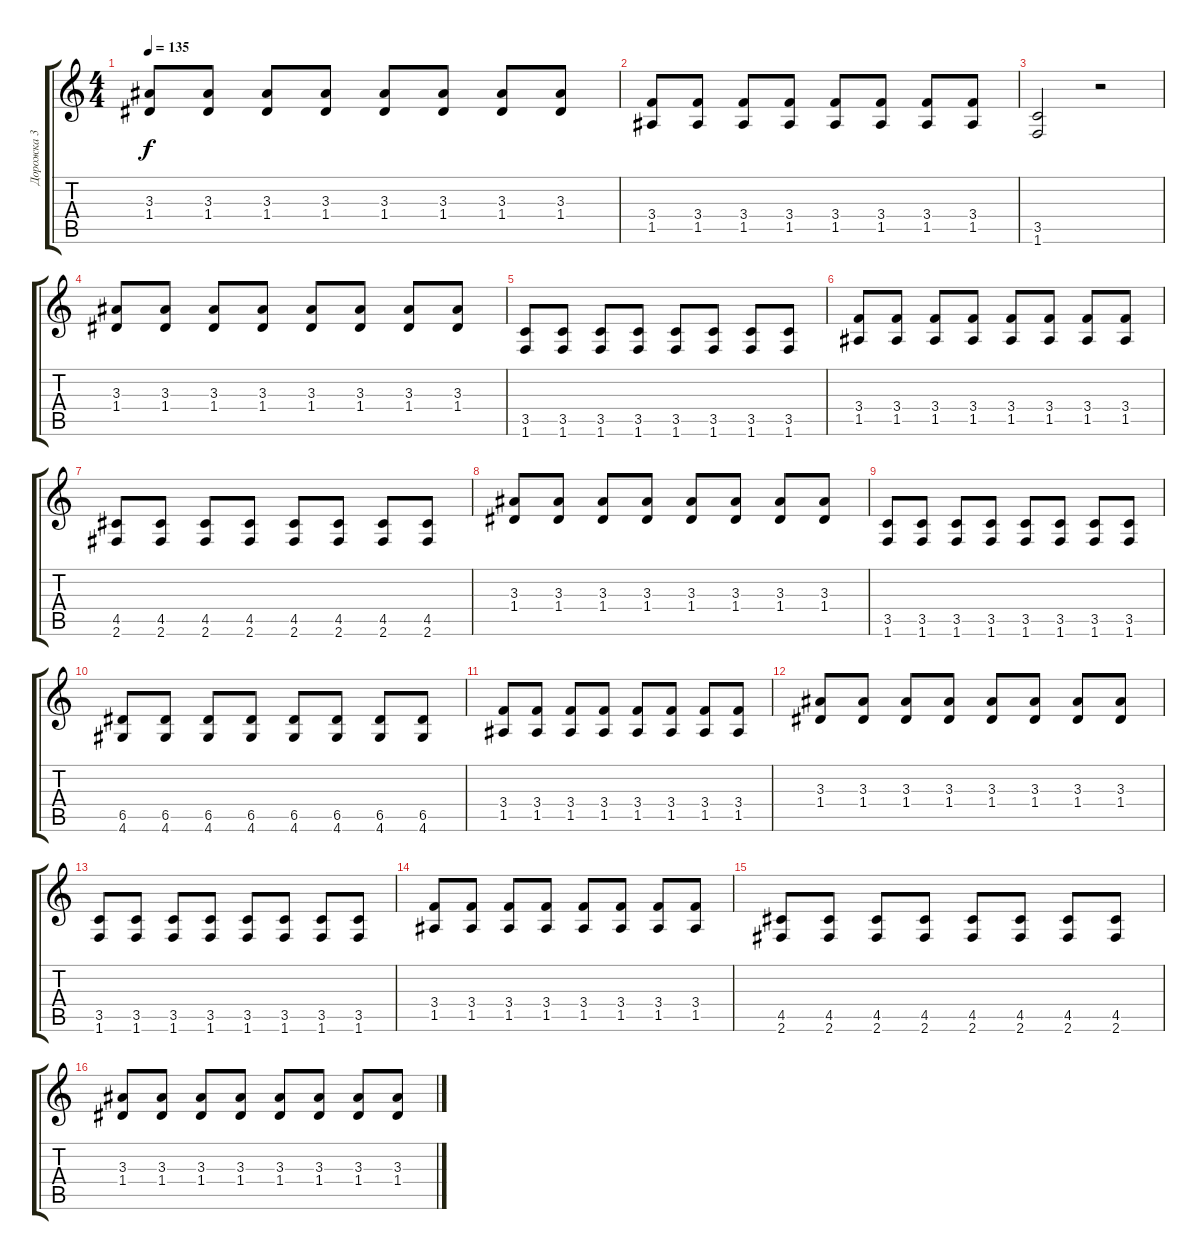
\track ("Дорожка 3" "Дорожка 3") {instrument distortionguitar}
\staff {score tabs}
\tuning (E4 B3 G3 D3 A2 E2) {hide}
\ts (4 4)
\tempo 135
\clef g2
\ks c
(3.3 1.4).8{dy f} (3.3 1.4).8 (3.3 1.4).8 (3.3 1.4).8 (3.3 1.4).8 (3.3 1.4).8 (3.3 1.4).8 (3.3 1.4).8 |
(3.4 1.5).8 (3.4 1.5).8 (3.4 1.5).8 (3.4 1.5).8 (3.4 1.5).8 (3.4 1.5).8 (3.4 1.5).8 (3.4 1.5).8 |
(3.5 1.6).2 r.2 |
(3.3 1.4).8 (3.3 1.4).8 (3.3 1.4).8 (3.3 1.4).8 (3.3 1.4).8 (3.3 1.4).8 (3.3 1.4).8 (3.3 1.4).8 |
(3.5 1.6).8 (3.5 1.6).8 (3.5 1.6).8 (3.5 1.6).8 (3.5 1.6).8 (3.5 1.6).8 (3.5 1.6).8 (3.5 1.6).8 |
(3.4 1.5).8 (3.4 1.5).8 (3.4 1.5).8 (3.4 1.5).8 (3.4 1.5).8 (3.4 1.5).8 (3.4 1.5).8 (3.4 1.5).8 |
(4.5 2.6).8 (4.5 2.6).8 (4.5 2.6).8 (4.5 2.6).8 (4.5 2.6).8 (4.5 2.6).8 (4.5 2.6).8 (4.5 2.6).8 |
(3.3 1.4).8 (3.3 1.4).8 (3.3 1.4).8 (3.3 1.4).8 (3.3 1.4).8 (3.3 1.4).8 (3.3 1.4).8 (3.3 1.4).8 |
(3.5 1.6).8 (3.5 1.6).8 (3.5 1.6).8 (3.5 1.6).8 (3.5 1.6).8 (3.5 1.6).8 (3.5 1.6).8 (3.5 1.6).8 |
(6.5 4.6).8 (6.5 4.6).8 (6.5 4.6).8 (6.5 4.6).8 (6.5 4.6).8 (6.5 4.6).8 (6.5 4.6).8 (6.5 4.6).8 |
(3.4 1.5).8 (3.4 1.5).8 (3.4 1.5).8 (3.4 1.5).8 (3.4 1.5).8 (3.4 1.5).8 (3.4 1.5).8 (3.4 1.5).8 |
(3.3 1.4).8 (3.3 1.4).8 (3.3 1.4).8 (3.3 1.4).8 (3.3 1.4).8 (3.3 1.4).8 (3.3 1.4).8 (3.3 1.4).8 |
(3.5 1.6).8 (3.5 1.6).8 (3.5 1.6).8 (3.5 1.6).8 (3.5 1.6).8 (3.5 1.6).8 (3.5 1.6).8 (3.5 1.6).8 |
(3.4 1.5).8 (3.4 1.5).8 (3.4 1.5).8 (3.4 1.5).8 (3.4 1.5).8 (3.4 1.5).8 (3.4 1.5).8 (3.4 1.5).8 |
(4.5 2.6).8 (4.5 2.6).8 (4.5 2.6).8 (4.5 2.6).8 (4.5 2.6).8 (4.5 2.6).8 (4.5 2.6).8 (4.5 2.6).8 |
(3.3 1.4).8 (3.3 1.4).8 (3.3 1.4).8 (3.3 1.4).8 (3.3 1.4).8 (3.3 1.4).8 (3.3 1.4).8 (3.3 1.4).8
